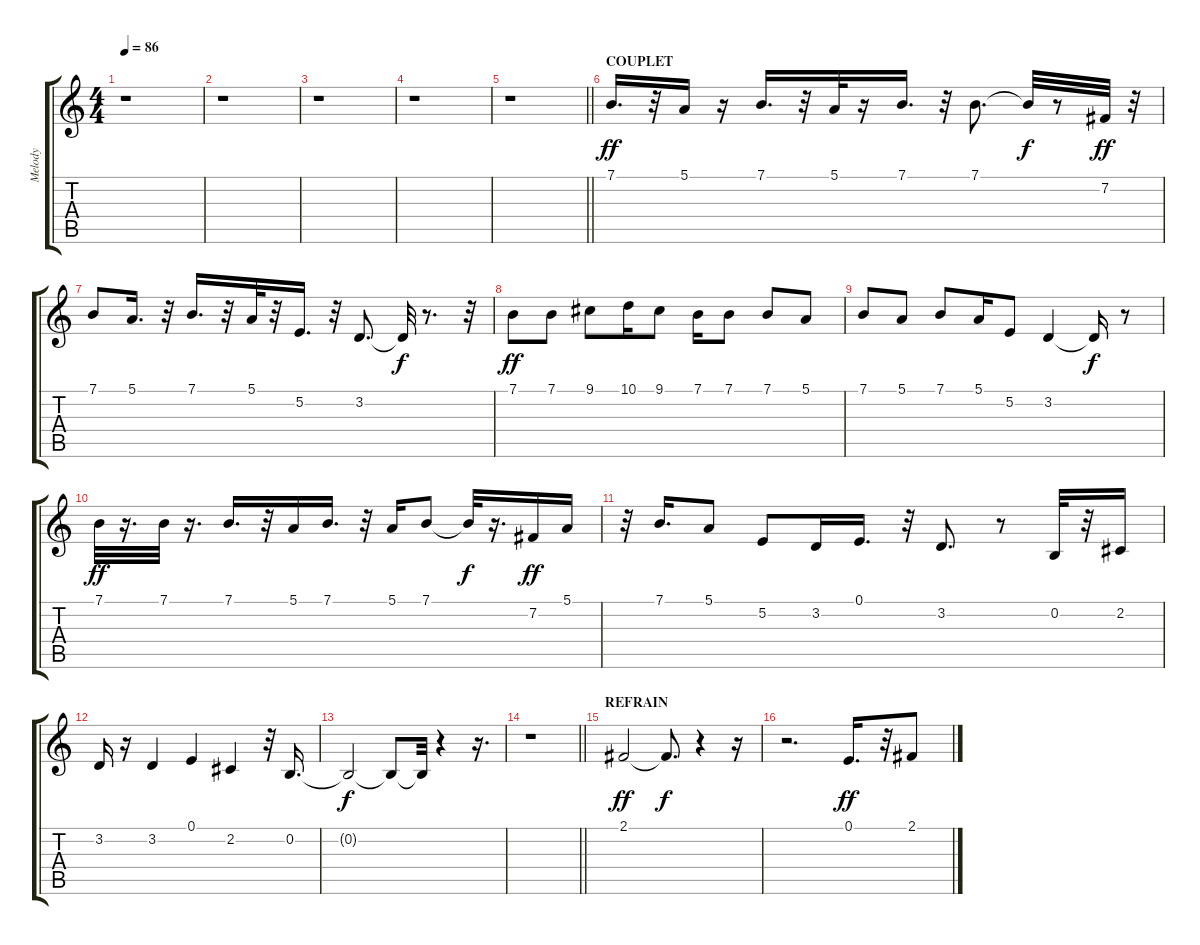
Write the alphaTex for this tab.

\track ("Melody" "Melody") {instrument lead3calliope}
\staff {score tabs}
\tuning (E4 B3 G3 D3 A2 E2) {hide}
\ts (4 4)
\tempo 86
\clef g2
\ks c
r.1{dy f} |
r.1 |
r.1 |
r.1 |
\barLineRight lightlight
r.1 |
\section ("" "COUPLET ")
7.1.16{d dy ff} r.32 5.1.16 r.16 7.1.16{d} r.32 5.1.32 r.16 7.1.16{d} r.32 7.1.8{d} 7.1{t}.32{dy f} r.8 7.2.32{dy ff} r.32 |
7.1.8 5.1.16{d} r.32 7.1.16{d} r.32 5.1.32 r.32 5.2.16{d} r.32 3.2.8{d} 3.2{t}.32{dy f} r.8{d} r.32 |
7.1.8{dy ff} 7.1.8 9.1.8 10.1.16 9.1.8 7.1.16 7.1.8 7.1.8 5.1.8 |
7.1.8 5.1.8 7.1.8 5.1.16 5.2.8 3.2.4 3.2{t}.16{dy f} r.8 |
7.1.32{dy ff} r.16{d} 7.1.32 r.16{d} 7.1.16{d} r.32 5.1.16 7.1.16{d} r.32 5.1.16 7.1.8 7.1{t}.32{dy f} r.16{d} 7.2.16{dy ff} 5.1.16 |
r.32 7.1.16{d} 5.1.8 5.2.8 3.2.16 0.1.16{d} r.32 3.2.8{d} r.8 0.2.32 r.32 2.2.16 |
3.2.16 r.16 3.2.4 0.1.4 2.2.4 r.32 0.2.16{d} |
0.2{t}.2{dy f} 0.2{t}.8 0.2{t}.32 r.4 r.16{d} |
\barLineRight lightlight
r.1 |
\section ("" "REFRAIN")
2.1.2{dy ff} 2.1{t}.8{d dy f} r.4 r.16 |
r.2{d} 0.1.16{d dy ff} r.32 2.1.8
